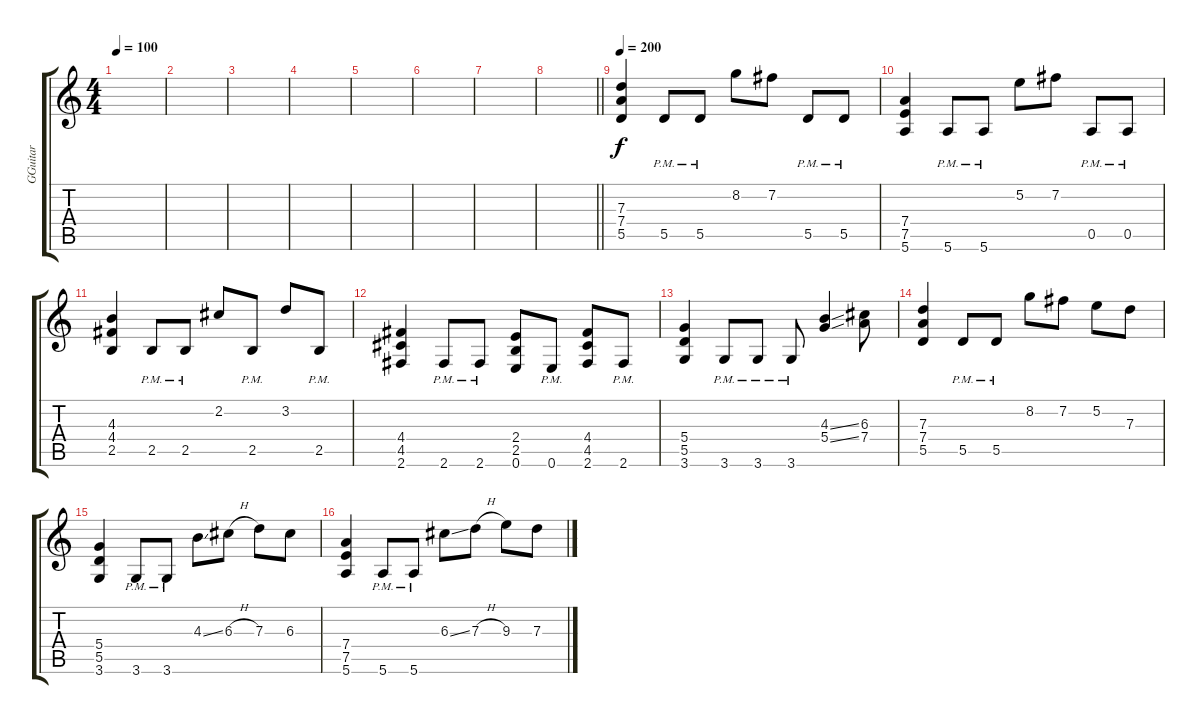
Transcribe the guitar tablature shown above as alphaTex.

\track ("GGuitar" "GGuitar") {instrument distortionguitar}
\staff {score tabs}
\tuning (E4 B3 G3 D3 A2 E2) {hide}
\ts (4 4)
\tempo 100
\clef g2
\ks c
|
|
|
|
|
|
|
\barLineRight lightlight
|
\tempo 200
(7.3 7.4 5.5).4 5.5{pm}.8 5.5{pm}.8 8.2.8 7.2.8 5.5{pm}.8 5.5{pm}.8 |
(7.4 7.5 5.6).4 5.6{pm}.8 5.6{pm}.8 5.2.8 7.2.8 0.5{pm}.8 0.5{pm}.8 |
(4.3 4.4 2.5).4 2.5{pm}.8 2.5{pm}.8 2.2.8 2.5{pm}.8 3.2.8 2.5{pm}.8 |
(4.4 4.5 2.6).4 2.6{pm}.8 2.6{pm}.8 (2.4 2.5 0.6).8 0.6{pm}.8 (4.4 4.5 2.6).8 2.6{pm}.8 |
(5.4 5.5 3.6).4 3.6{pm}.8 3.6{pm}.8 3.6{pm}.8 (4.3{ss} 5.4{ss}).4 (6.3 7.4).8 |
(7.3 7.4 5.5).4 5.5{pm}.8 5.5{pm}.8 8.2.8 7.2.8 5.2.8 7.3.8 |
(5.4 5.5 3.6).4 3.6{pm}.8 3.6{pm}.8 4.3{ss}.8 6.3{h}.8 7.3.8 6.3.8 |
(7.4 7.5 5.6).4 5.6{pm}.8 5.6{pm}.8 6.3{ss}.8 7.3{h}.8 9.3.8 7.3.8
